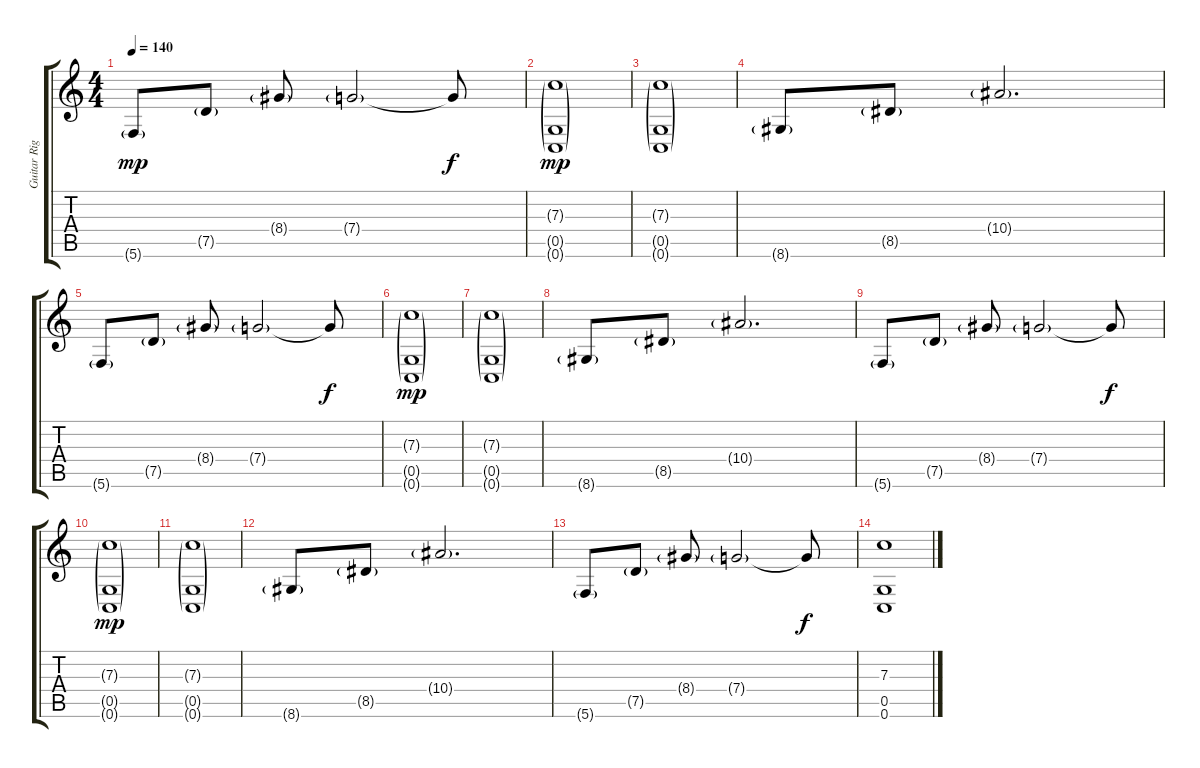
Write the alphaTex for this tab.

\track ("Guitar Right" "Guitar Rig") {instrument distortionguitar}
\staff {score tabs}
\tuning (D4 A3 F3 C3 G2 C2) {hide}
\ts (4 4)
\tempo 140
\clef g2
\ks c
5.6{g}.8{dy mp} 7.5{g}.8 8.4{g}.8 7.4{g}.2 7.4{t}.8{dy f} |
(7.3{g} 0.5{g} 0.6{g}).1{dy mp} |
(7.3{g} 0.5{g} 0.6{g}).1 |
8.6{g}.8 8.5{g}.8 10.4{g}.2{d} |
5.6{g}.8 7.5{g}.8 8.4{g}.8 7.4{g}.2 7.4{t}.8{dy f} |
(7.3{g} 0.5{g} 0.6{g}).1{dy mp} |
(7.3{g} 0.5{g} 0.6{g}).1 |
8.6{g}.8 8.5{g}.8 10.4{g}.2{d} |
5.6{g}.8 7.5{g}.8 8.4{g}.8 7.4{g}.2 7.4{t}.8{dy f} |
(7.3{g} 0.5{g} 0.6{g}).1{dy mp} |
(7.3{g} 0.5{g} 0.6{g}).1 |
8.6{g}.8 8.5{g}.8 10.4{g}.2{d} |
5.6{g}.8 7.5{g}.8 8.4{g}.8 7.4{g}.2 7.4{t}.8{dy f} |
(7.3 0.5 0.6).1
